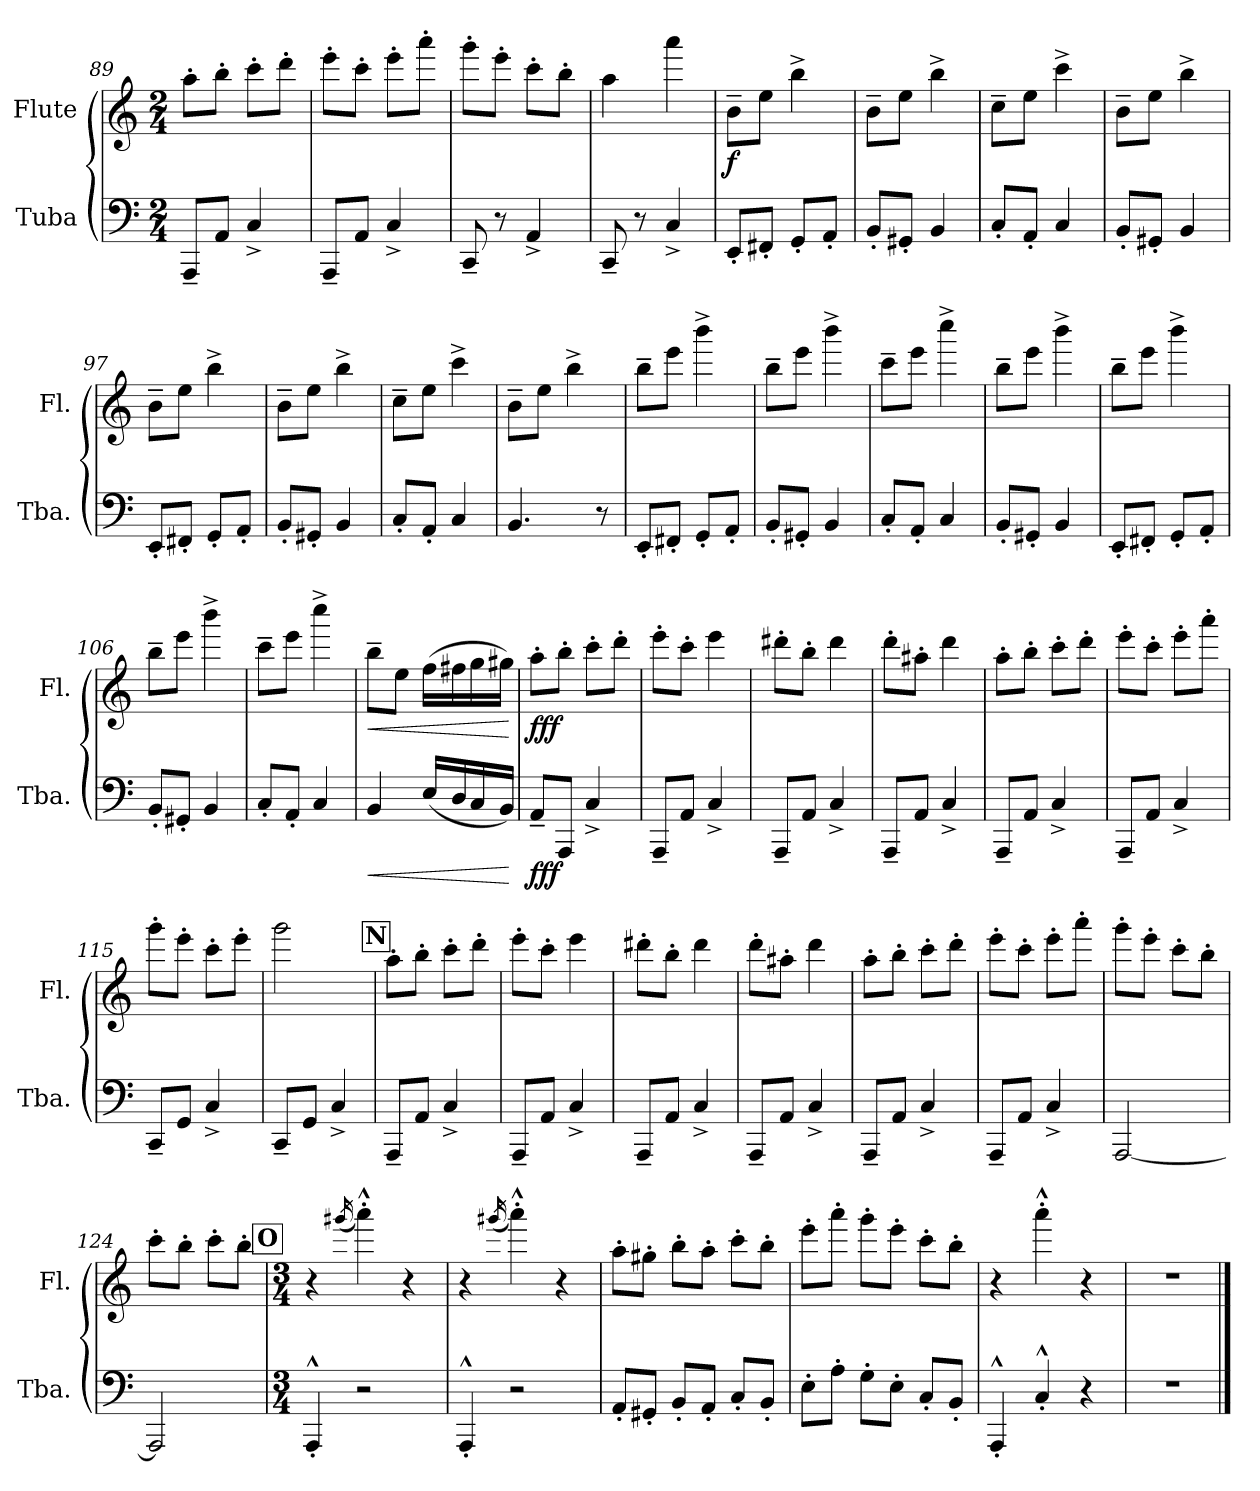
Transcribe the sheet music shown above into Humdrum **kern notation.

**kern	**dynam	**kern	**dynam
*part2	*part2	*part1	*part1
*staff2	*staff2	*staff1	*staff1
*I"Tuba	*	*I"Flute	*
*I'Tba.	*	*I'Fl.	*
!!LO:LB:g=z
*clefF4	*	*clefG2	*
*k[]	*	*k[]	*
*M2/4	*	*M2/4	*
=89	=89	=89	=89
8AAA~/L	.	8aa'\L	.
8AA/J	.	8bb'\J	.
4C^/	.	8ccc'\L	.
.	.	8ddd'\J	.
=90	=90	=90	=90
8AAA~/L	.	8eee'\L	.
8AA/J	.	8ccc'\J	.
4C^/	.	8eee'\L	.
.	.	8aaa'\J	.
=91	=91	=91	=91
*	*	*MM174	*
8CC~/	.	8ggg'\L	.
8r	.	8eee'\J	.
4AA^/	.	8ccc'\L	.
.	.	8bb'\J	.
=92	=92	=92	=92
8CC~/	.	4aa\	.
8r	.	.	.
4C^/	.	4aaa\	.
=93	=93	=93	=93
!!LO:REH:place=s1:a:B:fs=14:t=K
*	*	*MM180	*
!	!	!	!LO:DY:b
8EE'/L	.	8b~\L	f
8FF#X'/J	.	8ee\J	.
8GG'/L	.	4bb^\	.
8AA'/J	.	.	.
=94	=94	=94	=94
8BB'/L	.	8b~\L	.
8GG#X'/J	.	8ee\J	.
4BB/	.	4bb^\	.
=95	=95	=95	=95
*	*	*MM183	*
8C'/L	.	8cc~\L	.
8AA'/J	.	8ee\J	.
4C/	.	4ccc^\	.
=96	=96	=96	=96
8BB'/L	.	8b~\L	.
8GG#X'/J	.	8ee\J	.
4BB/	.	4bb^\	.
!!LO:LB:g=z
=97	=97	=97	=97
*	*	*MM186	*
8EE'/L	.	8b~\L	.
8FF#X'/J	.	8ee\J	.
8GG'/L	.	4bb^\	.
8AA'/J	.	.	.
=98	=98	=98	=98
8BB'/L	.	8b~\L	.
8GG#X'/J	.	8ee\J	.
4BB/	.	4bb^\	.
=99	=99	=99	=99
8C'/L	.	8cc~\L	.
8AA'/J	.	8ee\J	.
4C/	.	4ccc^\	.
=100	=100	=100	=100
4.BB/	.	8b~\L	.
.	.	8ee\J	.
.	.	4bb^\	.
8r	.	.	.
=101	=101	=101	=101
!!LO:REH:place=s1:a:B:fs=14:t=L
*	*	*MM190	*
8EE'/L	.	8bb~\L	.
8FF#X'/J	.	8eee\J	.
8GG'/L	.	4bbb^\	.
8AA'/J	.	.	.
=102	=102	=102	=102
8BB'/L	.	8bb~\L	.
8GG#X'/J	.	8eee\J	.
4BB/	.	4bbb^\	.
=103	=103	=103	=103
*	*	*MM194	*
8C'/L	.	8ccc~\L	.
8AA'/J	.	8eee\J	.
4C/	.	4cccc^\	.
=104	=104	=104	=104
8BB'/L	.	8bb~\L	.
8GG#X'/J	.	8eee\J	.
4BB/	.	4bbb^\	.
!!LO:LB:g=z
=105	=105	=105	=105
8EE'/L	.	8bb~\L	.
8FF#X'/J	.	8eee\J	.
8GG'/L	.	4bbb^\	.
8AA'/J	.	.	.
=106	=106	=106	=106
8BB'/L	.	8bb~\L	.
8GG#X'/J	.	8eee\J	.
4BB/	.	4bbb^\	.
=107	=107	=107	=107
8C'/L	.	8ccc~\L	.
8AA'/J	.	8eee\J	.
4C/	.	4cccc^\	.
=108	=108	=108	=108
!	!LO:HP:b	!	!LO:HP:b
4BB/	<	8bb~\L	<
.	.	8ee\J	.
(16E/LL	.	(16ff\LL	.
16D/	.	16ff#X\	.
16C/	.	16gg\	.
16BB/JJ)	.	16gg#X\JJ)	.
.	[	.	[
=109	=109	=109	=109
!!LO:REH:place=s1:a:B:fs=14:t=M
*	*	*MM194	*
!	!LO:DY:b	!	!LO:DY:b
8AA~/L	fff	8aa'\L	fff
8AAA/J	.	8bb'\J	.
4C^/	.	8ccc'\L	.
.	.	8ddd'\J	.
=110	=110	=110	=110
8AAA~/L	.	8eee'\L	.
8AA/J	.	8ccc'\J	.
4C^/	.	4eee\	.
=111	=111	=111	=111
8AAA~/L	.	8ddd#X'\L	.
8AA/J	.	8bb'\J	.
4C^/	.	4ddd#\	.
!!LO:PB:g=z
=112	=112	=112	=112
8AAA~/L	.	8ddd'\L	.
8AA/J	.	8aa#X'\J	.
4C^/	.	4ddd\	.
=113	=113	=113	=113
8AAA~/L	.	8aa'\L	.
8AA/J	.	8bb'\J	.
4C^/	.	8ccc'\L	.
.	.	8ddd'\J	.
=114	=114	=114	=114
8AAA~/L	.	8eee'\L	.
8AA/J	.	8ccc'\J	.
4C^/	.	8eee'\L	.
.	.	8aaa'\J	.
=115	=115	=115	=115
8CC~/L	.	8ggg'\L	.
8GG/J	.	8eee'\J	.
4C^/	.	8ccc'\L	.
.	.	8eee'\J	.
=116	=116	=116	=116
8CC~/L	.	2ggg\	.
8GG/J	.	.	.
4C^/	.	.	.
!!LO:REH:place=s1:a:B:fs=14:t=N
=117	=117	=117	=117
8AAA~/L	.	8aa'\L	.
8AA/J	.	8bb'\J	.
4C^/	.	8ccc'\L	.
.	.	8ddd'\J	.
=118	=118	=118	=118
8AAA~/L	.	8eee'\L	.
8AA/J	.	8ccc'\J	.
4C^/	.	4eee\	.
=119	=119	=119	=119
8AAA~/L	.	8ddd#X'\L	.
8AA/J	.	8bb'\J	.
4C^/	.	4ddd#\	.
!!LO:LB:g=z
=120	=120	=120	=120
8AAA~/L	.	8ddd'\L	.
8AA/J	.	8aa#X'\J	.
4C^/	.	4ddd\	.
=121	=121	=121	=121
8AAA~/L	.	8aa'\L	.
8AA/J	.	8bb'\J	.
4C^/	.	8ccc'\L	.
.	.	8ddd'\J	.
=122	=122	=122	=122
8AAA~/L	.	8eee'\L	.
8AA/J	.	8ccc'\J	.
4C^/	.	8eee'\L	.
.	.	8aaa'\J	.
=123	=123	=123	=123
[2AAA/	.	8ggg'\L	.
.	.	8eee'\J	.
.	.	8ccc'\L	.
.	.	8bb'\J	.
=124	=124	=124	=124
2AAA/]	.	8ccc'\L	.
.	.	8bb'\J	.
.	.	8ccc'\L	.
.	.	8bb'\J	.
!!LO:REH:place=s1:a:B:fs=14:t=O
=125	=125	=125	=125
*M3/4	*	*M3/4	*
4AAA^^'/	.	4r	.
.	.	(16qggg#X/	.
2r	.	4aaa^^'\)	.
.	.	4r	.
=126	=126	=126	=126
4AAA^^'/	.	4r	.
.	.	(16qggg#X/	.
2r	.	4aaa^^'\)	.
.	.	4r	.
!!LO:LB:g=z
=127	=127	=127	=127
8AA'/L	.	8aa'\L	.
8GG#X'/J	.	8gg#X'\J	.
8BB'/L	.	8bb'\L	.
8AA'/J	.	8aa'\J	.
8C'/L	.	8ccc'\L	.
8BB'/J	.	8bb'\J	.
=128	=128	=128	=128
8E'\L	.	8eee'\L	.
8A'\J	.	8aaa'\J	.
8G'\L	.	8ggg'\L	.
8E'\J	.	8eee'\J	.
8C'/L	.	8ccc'\L	.
8BB'/J	.	8bb'\J	.
=129	=129	=129	=129
4AAA^^'/	.	4r	.
4C^^'/	.	4aaa^^'\	.
4r	.	4r	.
=130	=130	=130	=130
2.r	.	2.r	.
==	==	==	==
*-	*-	*-	*-
